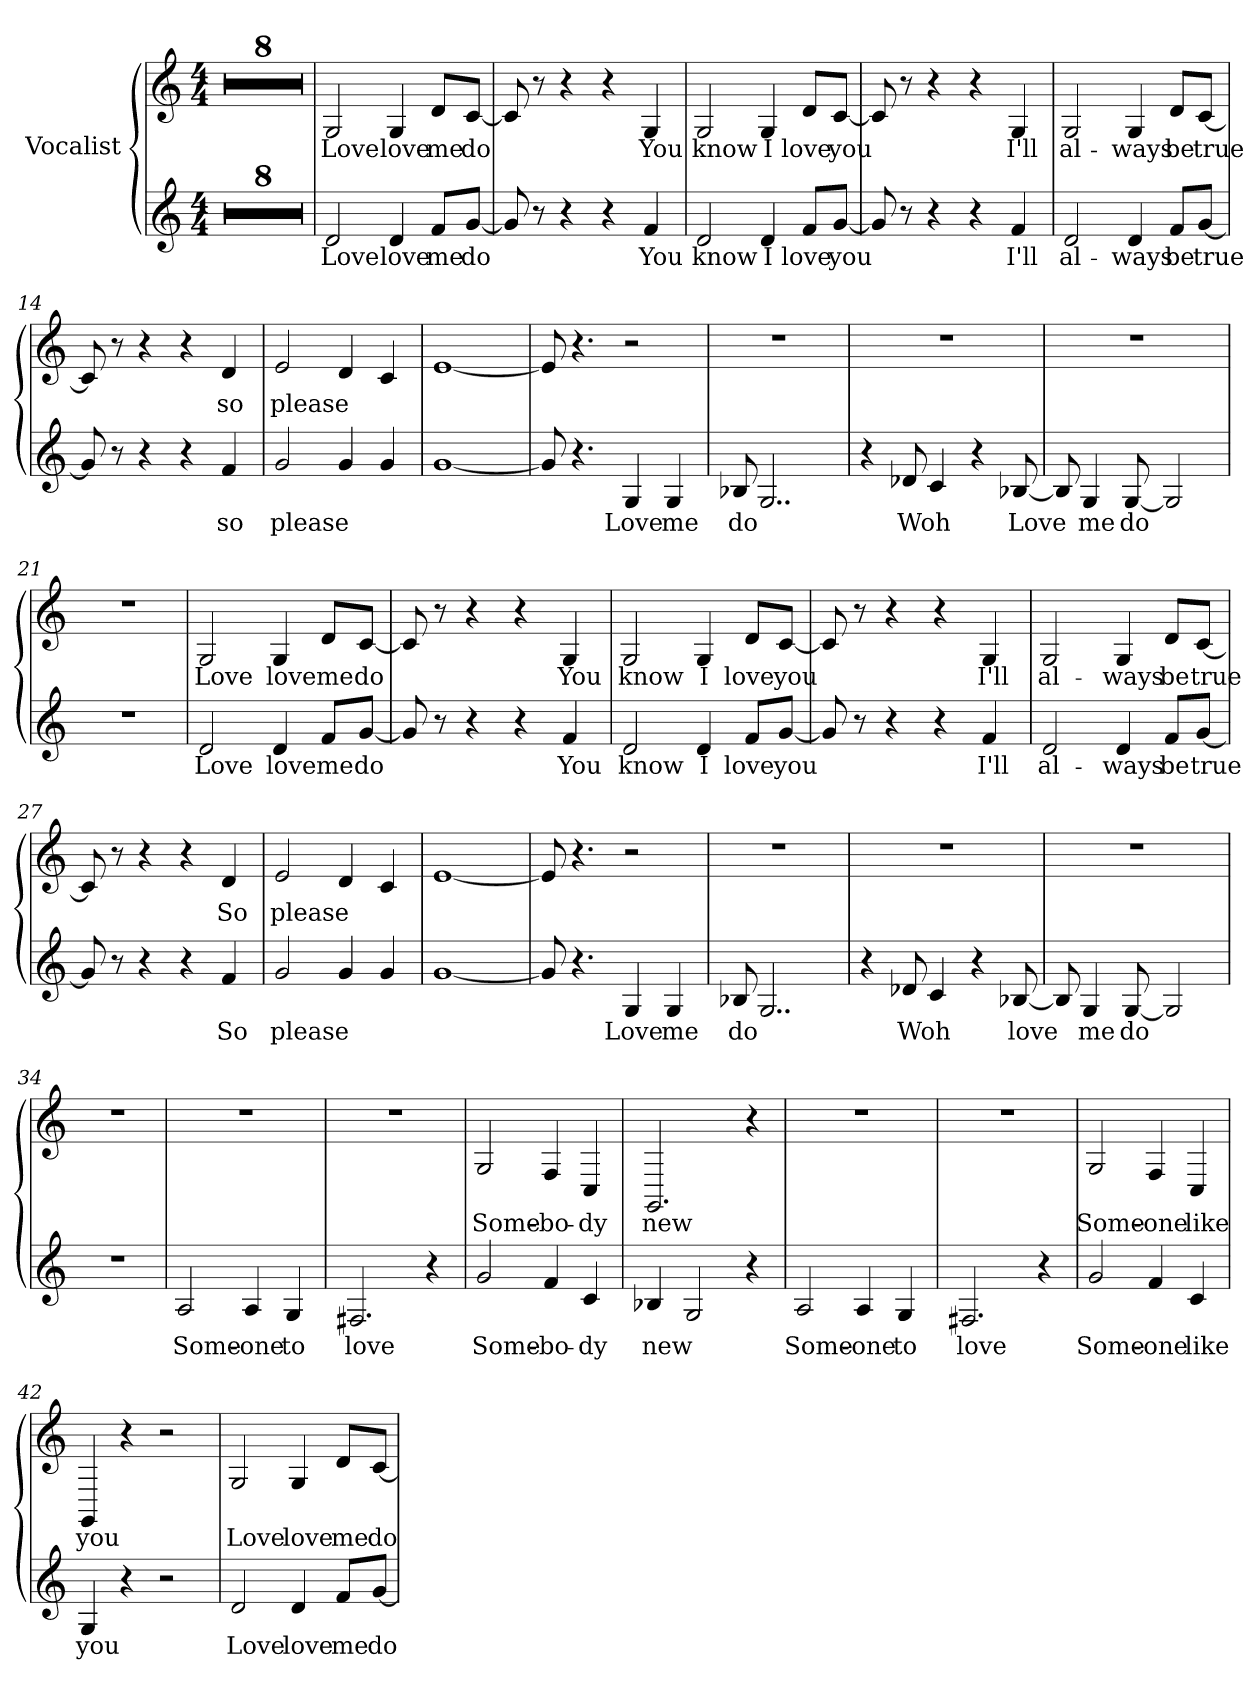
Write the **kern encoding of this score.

**kern	**text	**kern	**text
*part1	*part1	*part1	*part1
*staff2	*staff2	*staff1	*staff1
*I"Vocalist	*	*	*
*clefG2	*	*clefG2	*
*M4/4	*	*M4/4	*
=1	=1	=1	=1
1r	.	1r	.
=2	=2	=2	=2
1r	.	1r	.
=3	=3	=3	=3
1r	.	1r	.
=4	=4	=4	=4
1r	.	1r	.
=5	=5	=5	=5
1r	.	1r	.
=6	=6	=6	=6
1r	.	1r	.
=7	=7	=7	=7
1r	.	1r	.
=8	=8	=8	=8
1r	.	1r	.
=9	=9	=9	=9
2d	Love	2G	Love
4d	love	4G	love
8f/L	me	8d/L	me
[8g/J	do	[8c/J	do
=10	=10	=10	=10
8g]	_	8c]	_
8r	.	8r	.
4r	.	4r	.
4r	.	4r	.
4f	You	4G	You
=11	=11	=11	=11
2d	know	2G	know
4d	I	4G	I
8f/L	love	8d/L	love
[8g/J	you	[8c/J	you
=12	=12	=12	=12
8g]	_	8c]	_
8r	.	8r	.
4r	.	4r	.
4r	.	4r	.
4f	I'll	4G	I'll
=13	=13	=13	=13
2d	al-	2G	al-
4d	-ways	4G	-ways
8f/L	be	8d/L	be
[8g/J	true	[8c/J	true
=14	=14	=14	=14
8g]	_	8c]	_
8r	.	8r	.
4r	.	4r	.
4r	.	4r	.
4f	so	4d	so
=15	=15	=15	=15
2g	please	2e	please
4g	_	4d	_
4g	_	4c	_
=16	=16	=16	=16
[1g	_	[1e	_
=17	=17	=17	=17
8g]	_	8e]	_
4.r	.	4.r	.
4G	Love	2r	.
4G	me	.	.
=18	=18	=18	=18
8B-X	do	1r	.
2..G	_	.	.
=19	=19	=19	=19
4r	.	1r	.
8d-X	Woh	.	.
4c	_	.	.
4r	.	.	.
[8B-X	Love	.	.
=20	=20	=20	=20
8B-]	_	1r	.
4G	me	.	.
[8G	do	.	.
2G]	_	.	.
=21	=21	=21	=21
1r	.	1r	.
=22	=22	=22	=22
2d	Love	2G	Love
4d	love	4G	love
8f/L	me	8d/L	me
[8g/J	do	[8c/J	do
=23	=23	=23	=23
8g]	_	8c]	_
8r	.	8r	.
4r	.	4r	.
4r	.	4r	.
4f	You	4G	You
=24	=24	=24	=24
2d	know	2G	know
4d	I	4G	I
8f/L	love	8d/L	love
[8g/J	you	[8c/J	you
=25	=25	=25	=25
8g]	_	8c]	_
8r	.	8r	.
4r	.	4r	.
4r	.	4r	.
4f	I'll	4G	I'll
=26	=26	=26	=26
2d	al-	2G	al-
4d	-ways	4G	-ways
8f/L	be	8d/L	be
[8g/J	true	[8c/J	true
=27	=27	=27	=27
8g]	_	8c]	_
8r	.	8r	.
4r	.	4r	.
4r	.	4r	.
4f	So	4d	So
=28	=28	=28	=28
2g	please	2e	please
4g	_	4d	_
4g	_	4c	_
=29	=29	=29	=29
[1g	_	[1e	_
=30	=30	=30	=30
8g]	_	8e]	_
4.r	.	4.r	.
4G	Love	2r	.
4G	me	.	.
=31	=31	=31	=31
8B-X	do	1r	.
2..G	_	.	.
=32	=32	=32	=32
4r	.	1r	.
8d-X	Woh	.	.
4c	_	.	.
4r	.	.	.
[8B-X	love	.	.
=33	=33	=33	=33
8B-]	_	1r	.
4G	me	.	.
[8G	do	.	.
2G]	_	.	.
=34	=34	=34	=34
1r	.	1r	.
=35	=35	=35	=35
2A	Some-	1r	.
4A	-one	.	.
4G	to	.	.
=36	=36	=36	=36
2.F#X	love	1r	.
4r	.	.	.
=37	=37	=37	=37
2g	Some-	2G	Some-
4f	-bo-	4F	-bo-
4c	-dy	4C	-dy
=38	=38	=38	=38
4B-X	new	2.GG	new
2G	_	.	.
4r	.	4r	.
=39	=39	=39	=39
2A	Some-	1r	.
4A	-one	.	.
4G	to	.	.
=40	=40	=40	=40
2.F#X	love	1r	.
4r	.	.	.
=41	=41	=41	=41
2g	Some-	2G	Some-
4f	-one	4F	-one
4c	like	4C	like
=42	=42	=42	=42
4G	you	4GG	you
4r	.	4r	.
2r	.	2r	.
=43	=43	=43	=43
2d	Love	2G	Love
4d	love	4G	love
8f/L	me	8d/L	me
[8g/J	do	[8c/J	do
=	=	=	=
*-	*-	*-	*-
